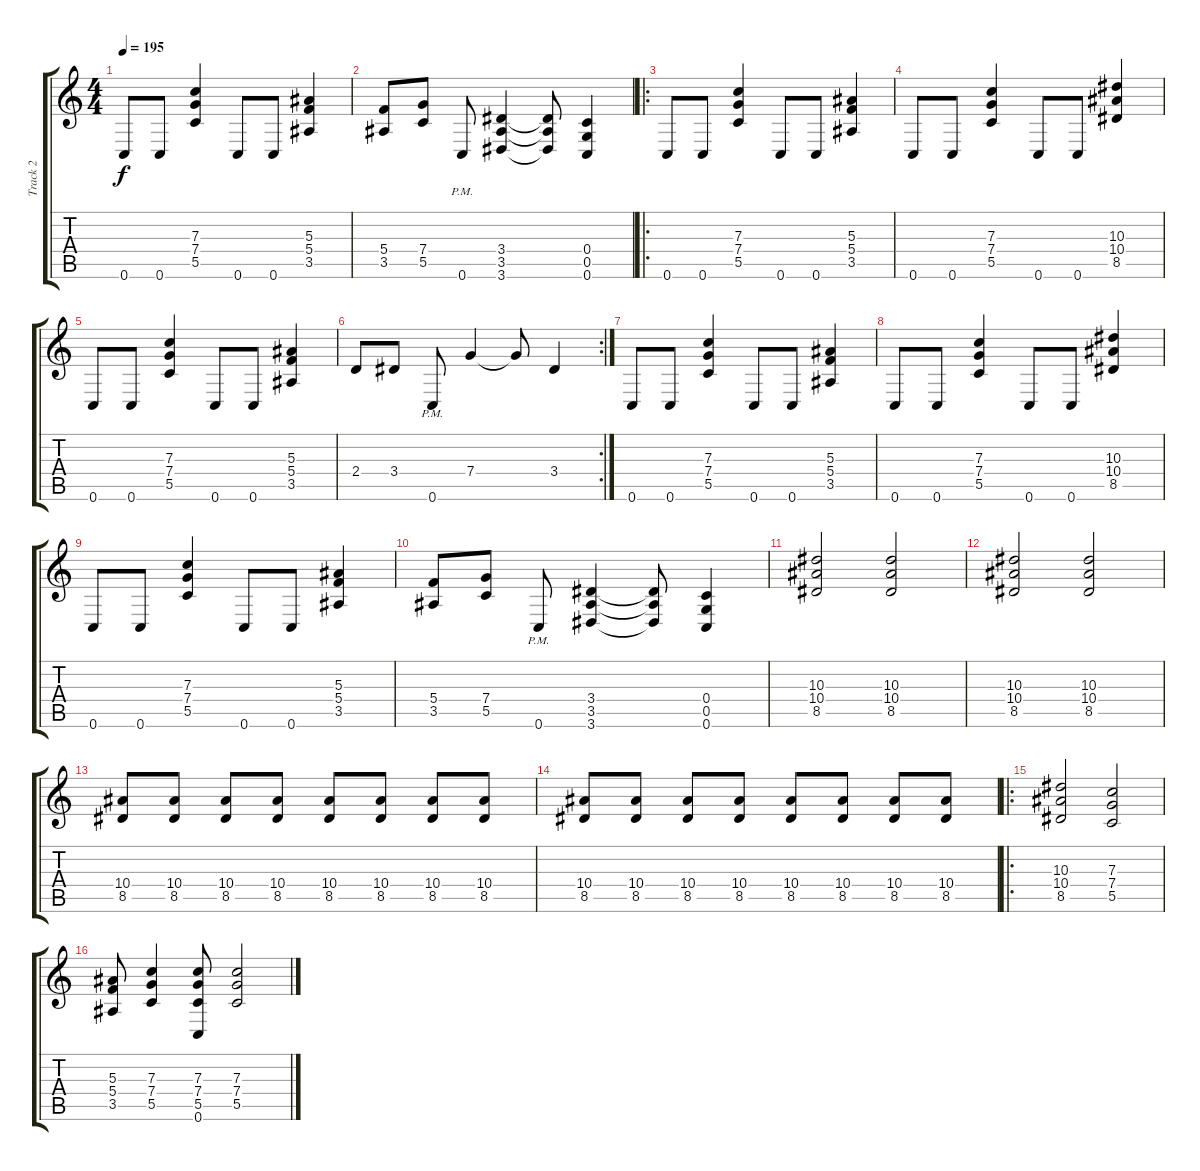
\track ("Track 2" "Track 2") {instrument distortionguitar}
\staff {score tabs}
\tuning (D4 A3 F3 C3 G2 C2) {hide}
\ts (4 4)
\tempo 195
\clef g2
\ks c
0.6.8{dy f} 0.6.8 (7.3 7.4 5.5).4 0.6.8 0.6.8 (5.3 5.4 3.5).4 |
(5.4 3.5).8 (7.4 5.5).8 0.6{pm}.8 (3.4 3.5 3.6).4 (3.4{t} 3.5{t} 3.6{t}).8 (0.4 0.5 0.6).4 |
\ro
0.6.8 0.6.8 (7.3 7.4 5.5).4 0.6.8 0.6.8 (5.3 5.4 3.5).4 |
0.6.8 0.6.8 (7.3 7.4 5.5).4 0.6.8 0.6.8 (10.3 10.4 8.5).4 |
0.6.8 0.6.8 (7.3 7.4 5.5).4 0.6.8 0.6.8 (5.3 5.4 3.5).4 |
\rc 2
2.4.8 3.4.8 0.6{pm}.8 7.4.4 7.4{t}.8 3.4.4 |
0.6.8 0.6.8 (7.3 7.4 5.5).4 0.6.8 0.6.8 (5.3 5.4 3.5).4 |
0.6.8 0.6.8 (7.3 7.4 5.5).4 0.6.8 0.6.8 (10.3 10.4 8.5).4 |
0.6.8 0.6.8 (7.3 7.4 5.5).4 0.6.8 0.6.8 (5.3 5.4 3.5).4 |
(5.4 3.5).8 (7.4 5.5).8 0.6{pm}.8 (3.4 3.5 3.6).4 (3.4{t} 3.5{t} 3.6{t}).8 (0.4 0.5 0.6).4 |
(10.3 10.4 8.5).2 (10.3 10.4 8.5).2 |
(10.3 10.4 8.5).2 (10.3 10.4 8.5).2 |
(10.4 8.5).8 (10.4 8.5).8 (10.4 8.5).8 (10.4 8.5).8 (10.4 8.5).8 (10.4 8.5).8 (10.4 8.5).8 (10.4 8.5).8 |
(10.4 8.5).8 (10.4 8.5).8 (10.4 8.5).8 (10.4 8.5).8 (10.4 8.5).8 (10.4 8.5).8 (10.4 8.5).8 (10.4 8.5).8 |
\ro
(10.3 10.4 8.5).2 (7.3 7.4 5.5).2 |
(5.3 5.4 3.5).8 (7.3 7.4 5.5).4 (7.3 7.4 5.5 0.6).8 (7.3 7.4 5.5).2
